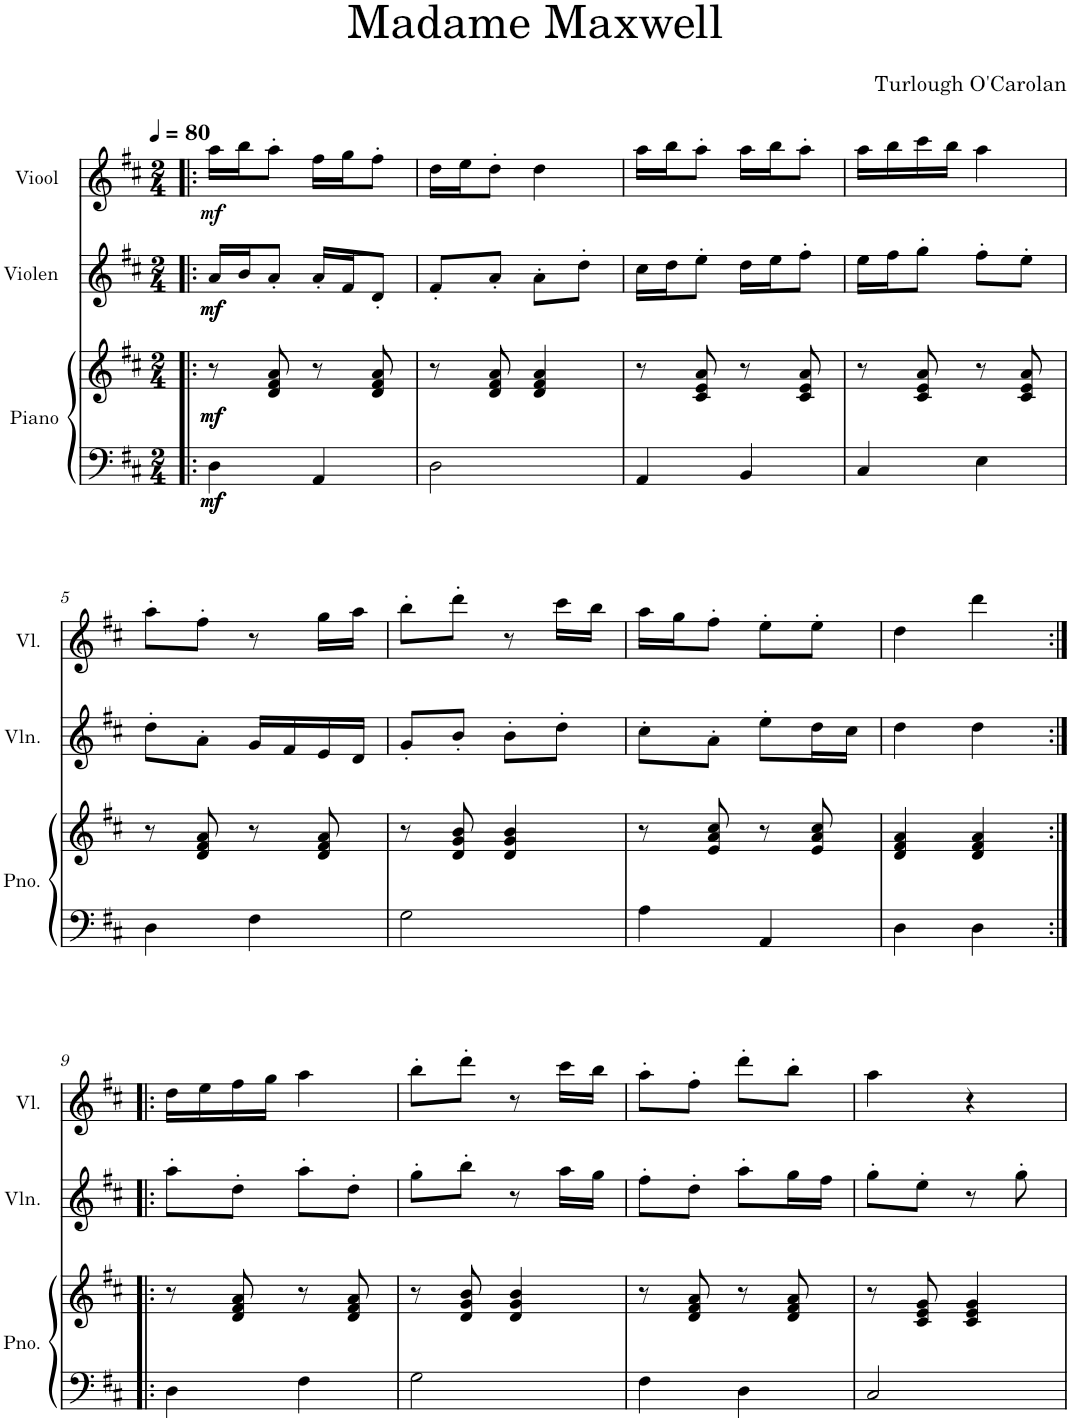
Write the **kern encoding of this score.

**kern	**kern	**dynam	**kern	**dynam	**kern	**dynam
*part3	*part3	*part3	*part2	*part2	*part1	*part1
*staff4	*staff3	*staff3/4	*staff2	*staff2	*staff1	*staff1
*I"Piano	*	*	*I"Violen	*	*I"Viool	*
*I'Pno.	*	*	*I'Vln.	*	*I'Vl.	*
*clefF4	*clefG2	*	*clefG2	*	*clefG2	*
*k[f#c#]	*k[f#c#]	*	*k[f#c#]	*	*k[f#c#]	*
*M2/4	*M2/4	*	*M2/4	*	*M2/4	*
*MM80	*MM80	*	*MM80	*	*MM80	*
=1!|:	=1!|:	=1!|:	=1!|:	=1!|:	=1!|:	=1!|:
!	!	!LO:DY:b=2	!	!	!	!
!	!	!LO:DY:n=1:b=2	!	!	!	!
!	!	!LO:DY:n=2:b	!	!	!	!
!	!	!LO:DY:n=3:b	!	!LO:DY:b	!	!
!	!	!	!	!LO:DY:n=1:b	!	!LO:DY:b
4D\	8r	mf mf mf mf	16a/LL	mf mf	16aa\LL	mf
.	.	.	16b/J	.	16bb\J	.
.	8d/ 8f#/ 8a/	.	8a'/J	.	8aa'\J	.
4AA/	8r	.	16a'/LL	.	16ff#\LL	.
.	.	.	16f#/J	.	16gg\J	.
.	8d/ 8f#/ 8a/	.	8d'/J	.	8ff#'\J	.
=2	=2	=2	=2	=2	=2	=2
2D\	8r	.	8f#'/L	.	16dd\LL	.
.	.	.	.	.	16ee\J	.
.	8d/ 8f#/ 8a/	.	8a'/J	.	8dd'\J	.
.	4d/ 4f#/ 4a/	.	8a'\L	.	4dd\	.
.	.	.	8dd'\J	.	.	.
=3	=3	=3	=3	=3	=3	=3
4AA/	8r	.	16cc#\LL	.	16aa\LL	.
.	.	.	16dd\J	.	16bb\J	.
.	8c#/ 8e/ 8a/	.	8ee'\J	.	8aa'\J	.
4BB/	8r	.	16dd\LL	.	16aa\LL	.
.	.	.	16ee\J	.	16bb\J	.
.	8c#/ 8e/ 8a/	.	8ff#'\J	.	8aa'\J	.
=4	=4	=4	=4	=4	=4	=4
4C#/	8r	.	16ee\LL	.	16aa\LL	.
.	.	.	16ff#\J	.	16bb\	.
.	8c#/ 8e/ 8a/	.	8gg'\J	.	16ccc#\	.
.	.	.	.	.	16bb\JJ	.
4E\	8r	.	8ff#'\L	.	4aa\	.
.	8c#/ 8e/ 8a/	.	8ee'\J	.	.	.
!!LO:LB:g=z
=5	=5	=5	=5	=5	=5	=5
4D\	8r	.	8dd'\L	.	8aa'\L	.
.	8d/ 8f#/ 8a/	.	8a'\J	.	8ff#'\J	.
4F#\	8r	.	16g/LL	.	8r	.
.	.	.	16f#/	.	.	.
.	8d/ 8f#/ 8a/	.	16e/	.	16gg\LL	.
.	.	.	16d/JJ	.	16aa\JJ	.
=6	=6	=6	=6	=6	=6	=6
2G\	8r	.	8g'/L	.	8bb'\L	.
.	8d/ 8g/ 8b/	.	8b'/J	.	8ddd'\J	.
.	4d/ 4g/ 4b/	.	8b'\L	.	8r	.
.	.	.	8dd'\J	.	16ccc#\LL	.
.	.	.	.	.	16bb\JJ	.
=7	=7	=7	=7	=7	=7	=7
4A\	8r	.	8cc#'\L	.	16aa\LL	.
.	.	.	.	.	16gg\J	.
.	8e/ 8a/ 8cc#/	.	8a'\J	.	8ff#'\J	.
4AA/	8r	.	8ee'\L	.	8ee'\L	.
.	8e/ 8a/ 8cc#/	.	16dd\L	.	8ee'\J	.
.	.	.	16cc#\JJ	.	.	.
=8	=8	=8	=8	=8	=8	=8
4D\	4d/ 4f#/ 4a/	.	4dd\	.	4dd\	.
4D\	4d/ 4f#/ 4a/	.	4dd\	.	4ddd\	.
!!LO:LB:g=z
=9:|!|:	=9:|!|:	=9:|!|:	=9:|!|:	=9:|!|:	=9:|!|:	=9:|!|:
4D\	8r	.	8aa'\L	.	16dd\LL	.
.	.	.	.	.	16ee\	.
.	8d/ 8f#/ 8a/	.	8dd'\J	.	16ff#\	.
.	.	.	.	.	16gg\JJ	.
4F#\	8r	.	8aa'\L	.	4aa\	.
.	8d/ 8f#/ 8a/	.	8dd'\J	.	.	.
=10	=10	=10	=10	=10	=10	=10
2G\	8r	.	8gg'\L	.	8bb'\L	.
.	8d/ 8g/ 8b/	.	8bb'\J	.	8ddd'\J	.
.	4d/ 4g/ 4b/	.	8r	.	8r	.
.	.	.	16aa\LL	.	16ccc#\LL	.
.	.	.	16gg\JJ	.	16bb\JJ	.
=11	=11	=11	=11	=11	=11	=11
4F#\	8r	.	8ff#'\L	.	8aa'\L	.
.	8d/ 8f#/ 8a/	.	8dd'\J	.	8ff#'\J	.
4D\	8r	.	8aa'\L	.	8ddd'\L	.
.	8d/ 8f#/ 8a/	.	16gg\L	.	8bb'\J	.
.	.	.	16ff#\JJ	.	.	.
=12	=12	=12	=12	=12	=12	=12
2C#/	8r	.	8gg'\L	.	4aa\	.
.	8c#/ 8e/ 8g/	.	8ee'\J	.	.	.
.	4c#/ 4e/ 4g/	.	8r	.	4r	.
.	.	.	8gg'\	.	.	.
=	=	=	=	=	=	=
*-	*-	*-	*-	*-	*-	*-
